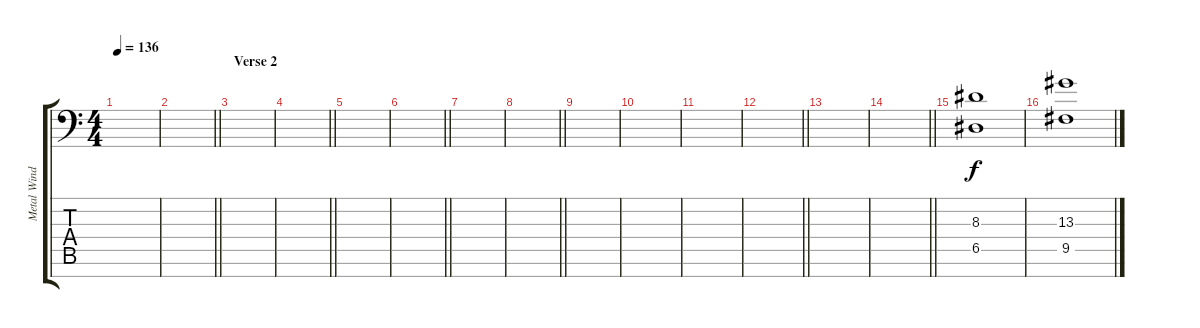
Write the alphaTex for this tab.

\track ("Metal Wind" "Metal Wind") {instrument brasssection}
\staff {score tabs}
\tuning (E4 B3 G3 D3 A2 E2 C-1) {hide}
\ts (4 4)
\tempo 136
\clef f4
\ks c
|
\barLineRight lightlight
|
\section ("" "Verse 2")
|
\barLineRight lightlight
|
|
\barLineRight lightlight
|
|
\barLineRight lightlight
|
|
|
|
\barLineRight lightlight
|
|
\barLineRight lightlight
|
(8.3 6.5).1 |
(13.3 9.5).1
